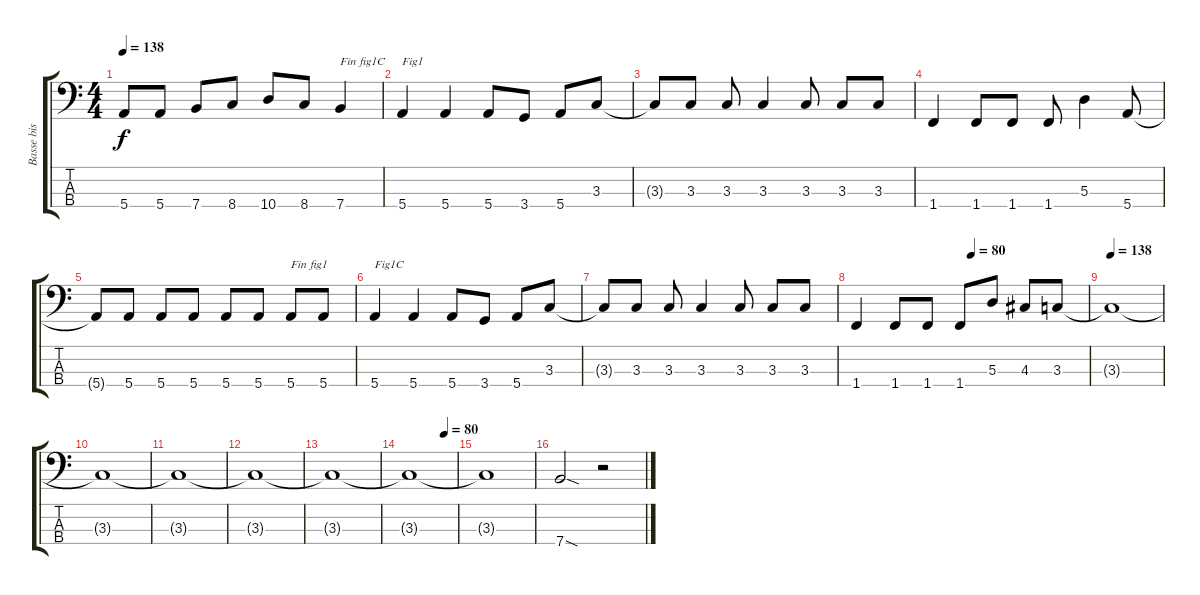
\track ("Basse bis" "Basse bis") {instrument distortionguitar}
\staff {score tabs}
\tuning (G2 D2 A1 E1) {hide}
\ts (4 4)
\tempo 138
\clef f4
\ks c
5.4{t}.8{dy f} 5.4.8 7.4.8 8.4.8 10.4.8 8.4.8 7.4.4{txt "Fin fig1C"} |
5.4.4{txt "Fig1"} 5.4.4 5.4.8 3.4.8 5.4.8 3.3.8 |
3.3{t}.8 3.3.8 3.3.8 3.3.4 3.3.8 3.3.8 3.3.8 |
1.4.4 1.4.8 1.4.8 1.4.8 5.3.4 5.4.8 |
5.4{t}.8 5.4.8 5.4.8 5.4.8 5.4.8 5.4.8 5.4.8{txt "Fin fig1"} 5.4.8 |
5.4.4{txt "Fig1C"} 5.4.4 5.4.8 3.4.8 5.4.8 3.3.8 |
3.3{t}.8 3.3.8 3.3.8 3.3.4 3.3.8 3.3.8 3.3.8 |
\tempo (80 0.5)
1.4.4 1.4.8 1.4.8 1.4.8 5.3.8 4.3.8 3.3.8 |
\tempo 138
3.3{t}.1 |
3.3{t}.1 |
3.3{t}.1 |
3.3{t}.1 |
3.3{t}.1 |
\tempo (80 0.75)
3.3{t}.1 |
3.3{t}.1 |
7.4{sod}.2 r.2
